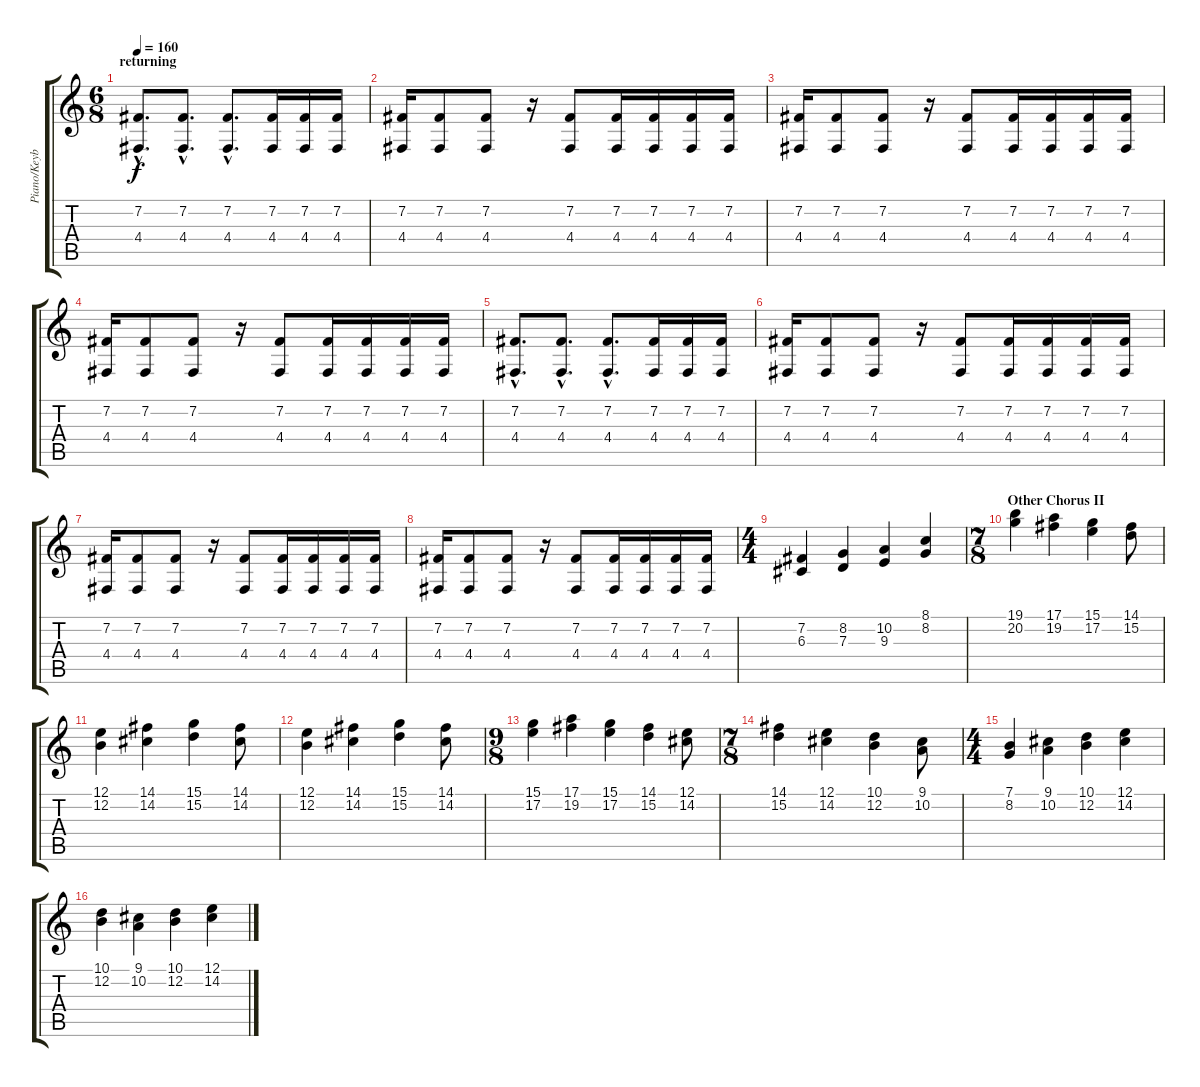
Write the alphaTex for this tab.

\track ("Piano/Keyboards (Solos)" "Piano/Keyb") {instrument brightacousticpiano}
\staff {score tabs}
\tuning (E4 B3 G3 D3 A2 E2) {hide}
\ts (6 8)
\section ("" "returning ")
\tempo 160
\clef g2
\ks c
(7.2{hac} 4.4{hac}).8{d dy f instrument brightacousticpiano} (7.2{hac} 4.4{hac}).8{d} (7.2{hac} 4.4{hac}).8{d} (7.2 4.4).16 (7.2 4.4).16 (7.2 4.4).16 |
(7.2 4.4).16 (7.2 4.4).8 (7.2 4.4).8 r.16 (7.2 4.4).8 (7.2 4.4).16 (7.2 4.4).16 (7.2 4.4).16 (7.2 4.4).16 |
(7.2 4.4).16 (7.2 4.4).8 (7.2 4.4).8 r.16 (7.2 4.4).8 (7.2 4.4).16 (7.2 4.4).16 (7.2 4.4).16 (7.2 4.4).16 |
(7.2 4.4).16 (7.2 4.4).8 (7.2 4.4).8 r.16 (7.2 4.4).8 (7.2 4.4).16 (7.2 4.4).16 (7.2 4.4).16 (7.2 4.4).16 |
(7.2{hac} 4.4{hac}).8{d instrument brightacousticpiano} (7.2{hac} 4.4{hac}).8{d} (7.2{hac} 4.4{hac}).8{d} (7.2 4.4).16 (7.2 4.4).16 (7.2 4.4).16 |
(7.2 4.4).16 (7.2 4.4).8 (7.2 4.4).8 r.16 (7.2 4.4).8 (7.2 4.4).16 (7.2 4.4).16 (7.2 4.4).16 (7.2 4.4).16 |
(7.2 4.4).16 (7.2 4.4).8 (7.2 4.4).8 r.16 (7.2 4.4).8 (7.2 4.4).16 (7.2 4.4).16 (7.2 4.4).16 (7.2 4.4).16 |
(7.2 4.4).16 (7.2 4.4).8 (7.2 4.4).8 r.16 (7.2 4.4).8 (7.2 4.4).16 (7.2 4.4).16 (7.2 4.4).16 (7.2 4.4).16 |
\ts (4 4)
(7.2 6.3).4{instrument fx4atmosphere} (8.2 7.3).4 (10.2 9.3).4 (8.1 8.2).4 |
\ts (7 8)
\section ("" "Other Chorus II")
(19.1 20.2).4{volume 11 instrument fx4atmosphere} (17.1 19.2).4 (15.1 17.2).4 (14.1 15.2).8 |
(12.1 12.2).4 (14.1 14.2).4 (15.1 15.2).4 (14.1 14.2).8 |
(12.1 12.2).4 (14.1 14.2).4 (15.1 15.2).4 (14.1 14.2).8 |
\ts (9 8)
(15.1 17.2).4 (17.1 19.2).4 (15.1 17.2).4 (14.1 15.2).4 (12.1 14.2).8 |
\ts (7 8)
(14.1 15.2).4 (12.1 14.2).4 (10.1 12.2).4 (9.1 10.2).8 |
\ts (4 4)
(7.1 8.2).4 (9.1 10.2).4 (10.1 12.2).4 (12.1 14.2).4 |
(10.1 12.2).4 (9.1 10.2).4 (10.1 12.2).4 (12.1 14.2).4
